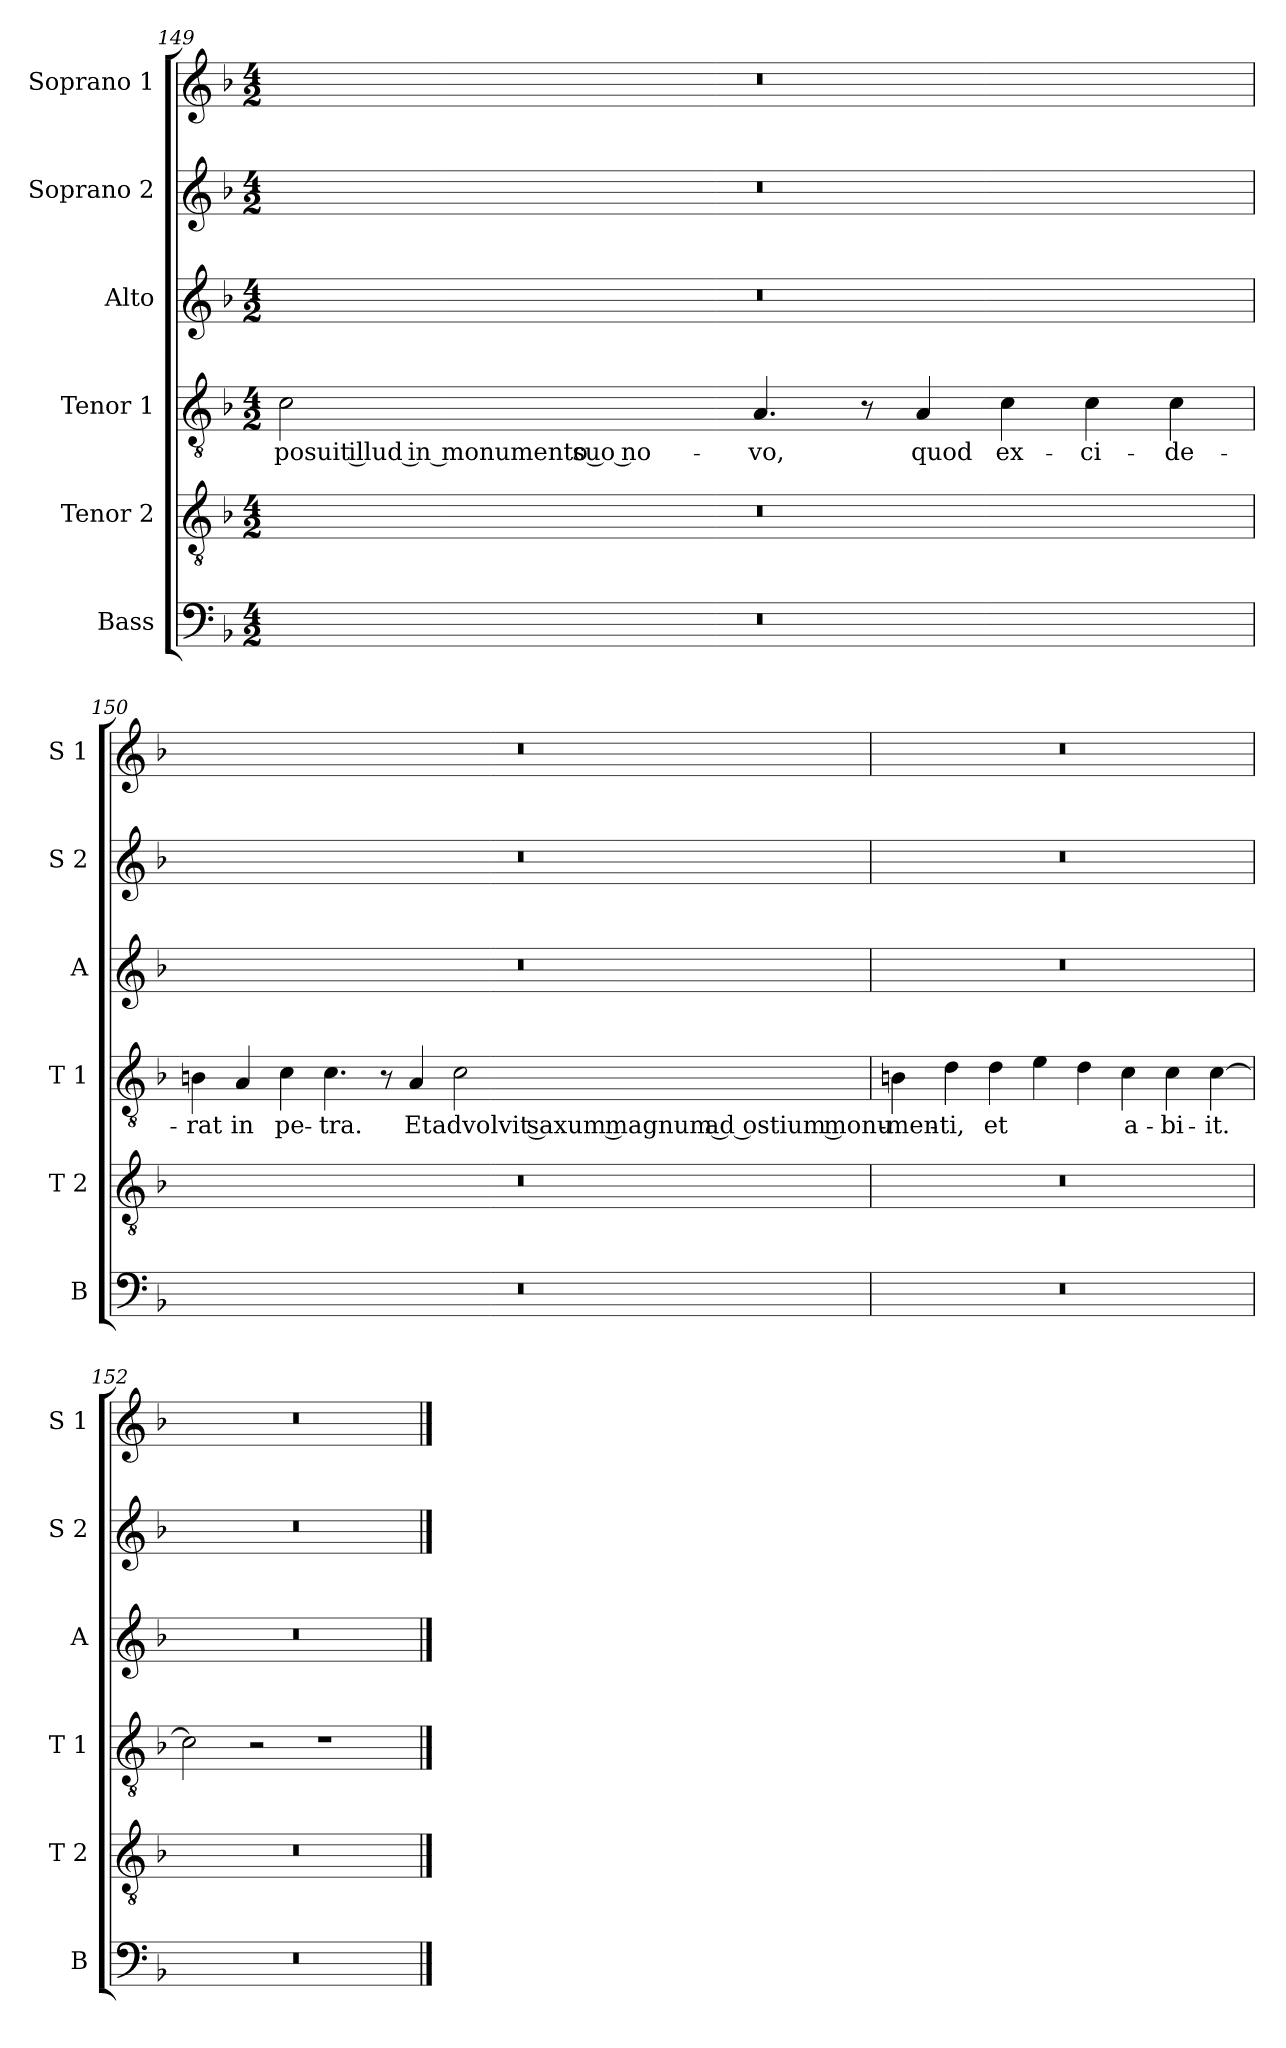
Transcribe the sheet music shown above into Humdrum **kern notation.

**kern	**kern	**kern	**text	**kern	**kern	**kern
*part6	*part5	*part4	*part4	*part3	*part2	*part1
*staff6	*staff5	*staff4	*staff4	*staff3	*staff2	*staff1
*I"Bass	*I"Tenor 2	*I"Tenor 1	*	*I"Alto	*I"Soprano 2	*I"Soprano 1
*I'B	*I'T 2	*I'T 1	*	*I'A	*I'S 2	*I'S 1
*clefF4	*clefGv2	*clefGv2	*	*clefG2	*clefG2	*clefG2
*k[b-]	*k[b-]	*k[b-]	*	*k[b-]	*k[b-]	*k[b-]
*F:	*F:	*F:	*	*F:	*F:	*F:
*M4/2	*M4/2	*M4/2	*	*M4/2	*M4/2	*M4/2
=149	=149	=149	=149	=149	=149	=149
!	!	!	!LO:LY:b	!	!	!
0r	0r	2c\	posuit illud in monumento suo no-	0r	0r	0r
!	!	!	!LO:LY:b	!	!	!
.	.	4.A/	-vo,	.	.	.
.	.	8r	.	.	.	.
!	!	!	!LO:LY:b	!	!	!
.	.	4A/	quod	.	.	.
!	!	!	!LO:LY:b	!	!	!
.	.	4c\	ex-	.	.	.
!	!	!	!LO:LY:b	!	!	!
.	.	4c\	-ci-	.	.	.
!	!	!	!LO:LY:b	!	!	!
.	.	4c\	-de-	.	.	.
!!LO:LB:g=z
=150	=150	=150	=150	=150	=150	=150
!	!	!	!LO:LY:b	!	!	!
0r	0r	4Bn\	-rat	0r	0r	0r
!	!	!	!LO:LY:b	!	!	!
.	.	4A/	in	.	.	.
!	!	!	!LO:LY:b	!	!	!
.	.	4c\	pe-	.	.	.
!	!	!	!LO:LY:b	!	!	!
.	.	4.c\	-tra.	.	.	.
.	.	8r	.	.	.	.
!	!	!	!LO:LY:b	!	!	!
.	.	4A/	Et	.	.	.
!	!	!	!LO:LY:b	!	!	!
.	.	2c\	advolvit saxum magnum ad ostium monu-	.	.	.
=151	=151	=151	=151	=151	=151	=151
!	!	!	!LO:LY:b	!	!	!
0r	0r	4Bn\	-men-	0r	0r	0r
!	!	!	!LO:LY:b	!	!	!
.	.	4d\	-ti,	.	.	.
!	!	!	!LO:LY:b	!	!	!
.	.	4d\	et	.	.	.
.	.	4e\	.	.	.	.
.	.	4d\	.	.	.	.
!	!	!	!LO:LY:b	!	!	!
.	.	4c\	a-	.	.	.
!	!	!	!LO:LY:b	!	!	!
.	.	4c\	-bi-	.	.	.
!	!	!	!LO:LY:b	!	!	!
.	.	[4c\	-it.	.	.	.
=152	=152	=152	=152	=152	=152	=152
0r	0r	2c\]	.	0r	0r	0r
.	.	2r	.	.	.	.
.	.	1r	.	.	.	.
==	==	==	==	==	==	==
*-	*-	*-	*-	*-	*-	*-
